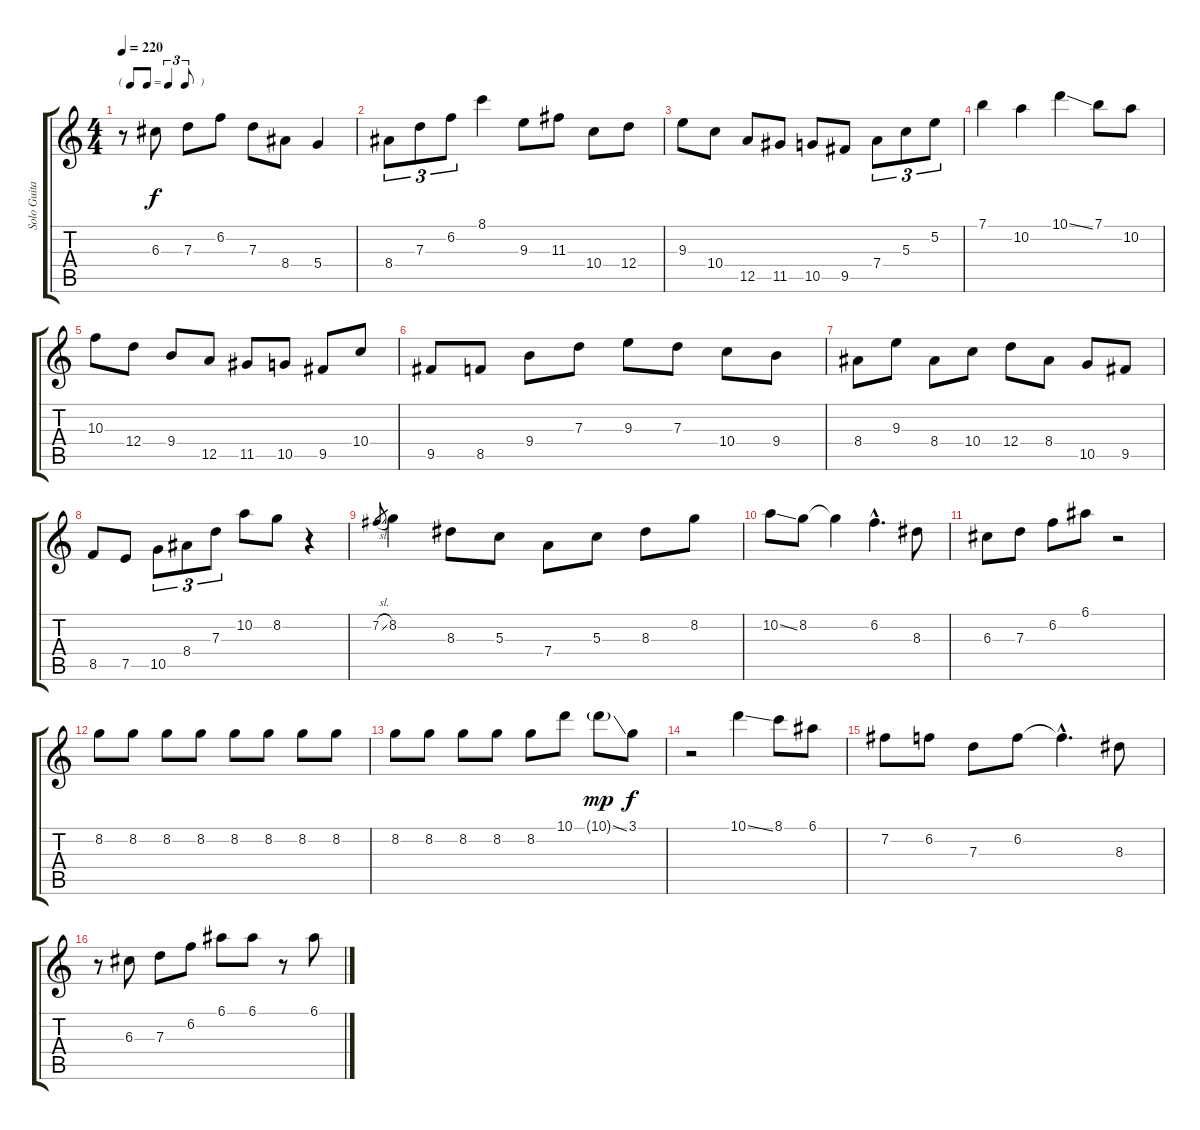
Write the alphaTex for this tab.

\track ("Solo Guitar" "Solo Guita") {instrument electricguitarjazz}
\staff {score tabs}
\tuning (E4 B3 G3 D3 A2 E2) {hide}
\ts (4 4)
\tf triplet8th
\tempo 220
\clef g2
\ks c
r.8{dy f} 6.3.8 7.3.8 6.2.8 7.3.8 8.4.8 5.4.4 |
8.4.8{tu (3 2)} 7.3.8{tu (3 2)} 6.2.8{tu (3 2)} 8.1.4 9.3.8 11.3.8 10.4.8 12.4.8 |
9.3.8 10.4.8 12.5.8 11.5.8 10.5.8 9.5.8 7.4.8{tu (3 2)} 5.3.8{tu (3 2)} 5.2.8{tu (3 2)} |
7.1.4 10.2.4 10.1{ss}.4 7.1.8 10.2.8 |
10.3.8 12.4.8 9.4.8 12.5.8 11.5.8 10.5.8 9.5.8 10.4.8 |
9.5.8 8.5.8 9.4.8 7.3.8 9.3.8 7.3.8 10.4.8 9.4.8 |
8.4.8 9.3.8 8.4.8 10.4.8 12.4.8 8.4.8 10.5.8 9.5.8 |
8.5.8 7.5.8 10.5.8{tu (3 2)} 8.4.8{tu (3 2)} 7.3.8{tu (3 2)} 10.2.8 8.2.8 r.4 |
7.2{sl}.8{gr} 8.2.4 8.3.8 5.3.8 7.4.8 5.3.8 8.3.8 8.2.8 |
10.2{ss}.8 8.2.8 8.2{t}.4 6.2{hac}.4{d} 8.3.8 |
6.3.8 7.3.8 6.2.8 6.1.8 r.2 |
8.2.8 8.2.8 8.2.8 8.2.8 8.2.8 8.2.8 8.2.8 8.2.8 |
8.2.8 8.2.8 8.2.8 8.2.8 8.2.8 10.1.8 10.1{ss g}.8{dy mp} 3.1.8{dy f} |
r.2 10.1{ss}.4 8.1.8 6.1.8 |
7.2.8 6.2.8 7.3.8 6.2.8 6.2{hac t}.4{d} 8.3.8 |
r.8 6.3.8 7.3.8 6.2.8 6.1.8 6.1.8 r.8 6.1.8
